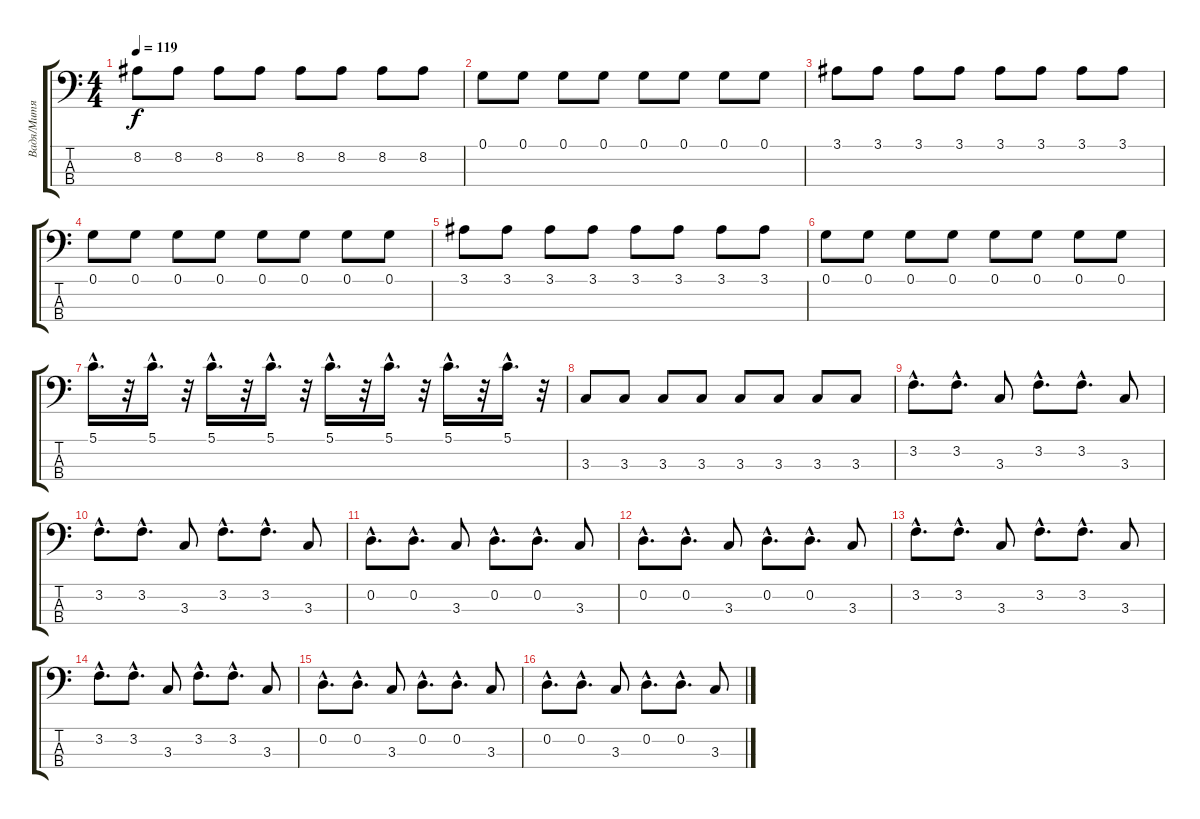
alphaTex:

\track ("Вадя/Митя" "Вадя/Митя") {instrument electricbassfinger}
\staff {score tabs}
\tuning (G2 D2 A1 E1) {hide}
\ts (4 4)
\tempo 119
\clef f4
\ks c
8.2.8{dy f} 8.2.8 8.2.8 8.2.8 8.2.8 8.2.8 8.2.8 8.2.8 |
0.1.8 0.1.8 0.1.8 0.1.8 0.1.8 0.1.8 0.1.8 0.1.8 |
3.1.8 3.1.8 3.1.8 3.1.8 3.1.8 3.1.8 3.1.8 3.1.8 |
0.1.8 0.1.8 0.1.8 0.1.8 0.1.8 0.1.8 0.1.8 0.1.8 |
3.1.8 3.1.8 3.1.8 3.1.8 3.1.8 3.1.8 3.1.8 3.1.8 |
0.1.8 0.1.8 0.1.8 0.1.8 0.1.8 0.1.8 0.1.8 0.1.8 |
5.1{hac}.16{d} r.32 5.1{hac}.16{d} r.32 5.1{hac}.16{d} r.32 5.1{hac}.16{d} r.32 5.1{hac}.16{d} r.32 5.1{hac}.16{d} r.32 5.1{hac}.16{d} r.32 5.1{hac}.16{d} r.32 |
3.3.8 3.3.8 3.3.8 3.3.8 3.3.8 3.3.8 3.3.8 3.3.8 |
3.2{hac}.8{d} 3.2{hac}.8{d} 3.3.8 3.2{hac}.8{d} 3.2{hac}.8{d} 3.3.8 |
3.2{hac}.8{d} 3.2{hac}.8{d} 3.3.8 3.2{hac}.8{d} 3.2{hac}.8{d} 3.3.8 |
0.2{hac}.8{d} 0.2{hac}.8{d} 3.3.8 0.2{hac}.8{d} 0.2{hac}.8{d} 3.3.8 |
0.2{hac}.8{d} 0.2{hac}.8{d} 3.3.8 0.2{hac}.8{d} 0.2{hac}.8{d} 3.3.8 |
3.2{hac}.8{d} 3.2{hac}.8{d} 3.3.8 3.2{hac}.8{d} 3.2{hac}.8{d} 3.3.8 |
3.2{hac}.8{d} 3.2{hac}.8{d} 3.3.8 3.2{hac}.8{d} 3.2{hac}.8{d} 3.3.8 |
0.2{hac}.8{d} 0.2{hac}.8{d} 3.3.8 0.2{hac}.8{d} 0.2{hac}.8{d} 3.3.8 |
0.2{hac}.8{d} 0.2{hac}.8{d} 3.3.8 0.2{hac}.8{d} 0.2{hac}.8{d} 3.3.8
